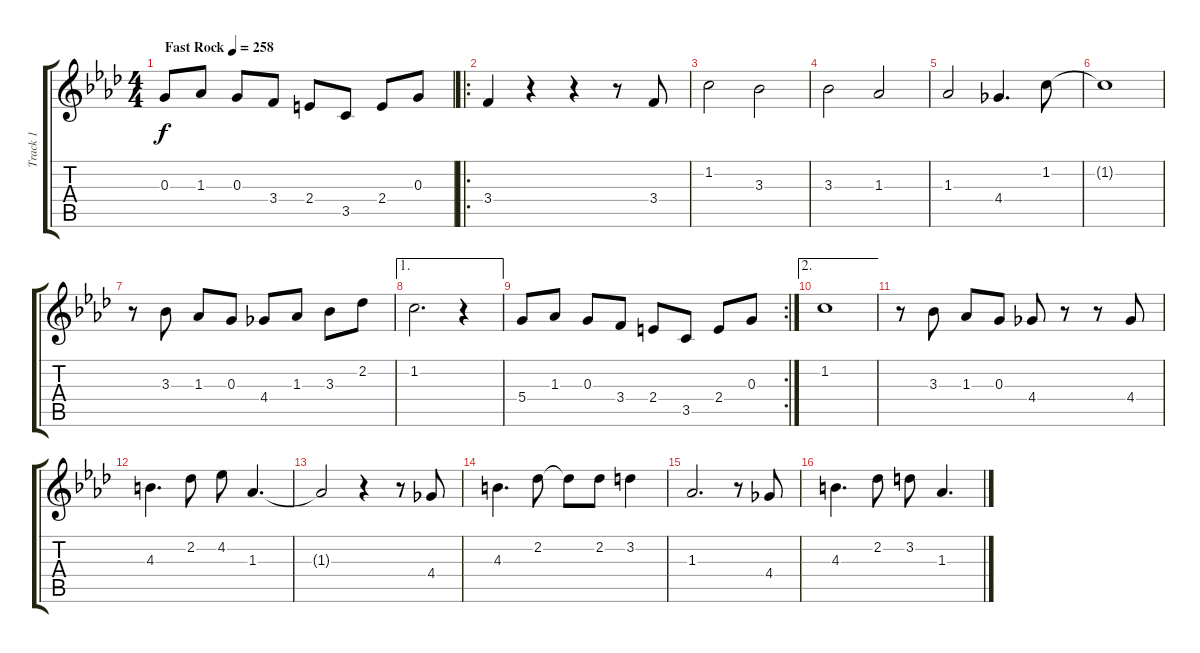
\track ("Track 1" "Track 1") {instrument electricguitarjazz}
\staff {score tabs}
\tuning (E4 B3 G3 D3 A2 E2) {hide}
\ts (4 4)
\tempo (258 "Fast Rock")
\clef g2
\ks ab
0.3.8{dy f instrument electricguitarjazz} 1.3.8 0.3.8 3.4.8 2.4.8 3.5.8 2.4.8 0.3.8 |
\ro
3.4.4 r.4 r.4 r.8 3.4.8 |
1.2.2 3.3.2 |
3.3.2 1.3.2 |
1.3.2 4.4.4{d} 1.2.8 |
1.2{t}.1 |
r.8 3.3.8 1.3.8 0.3.8 4.4.8 1.3.8 3.3.8 2.2.8 |
\ae 1
1.2.2{d} r.4 |
\rc 2
5.4.8 1.3.8 0.3.8 3.4.8 2.4.8 3.5.8 2.4.8 0.3.8 |
\ae 2
1.2.1 |
r.8 3.3.8 1.3.8 0.3.8 4.4.8 r.8 r.8 4.4.8 |
4.3.4{d} 2.2.8 4.2.8 1.3.4{d} |
1.3{t}.2 r.4 r.8 4.4.8 |
4.3.4{d} 2.2.8 2.2{t}.8 2.2.8 3.2.4 |
1.3.2{d} r.8 4.4.8 |
4.3.4{d} 2.2.8 3.2.8 1.3.4{d}
